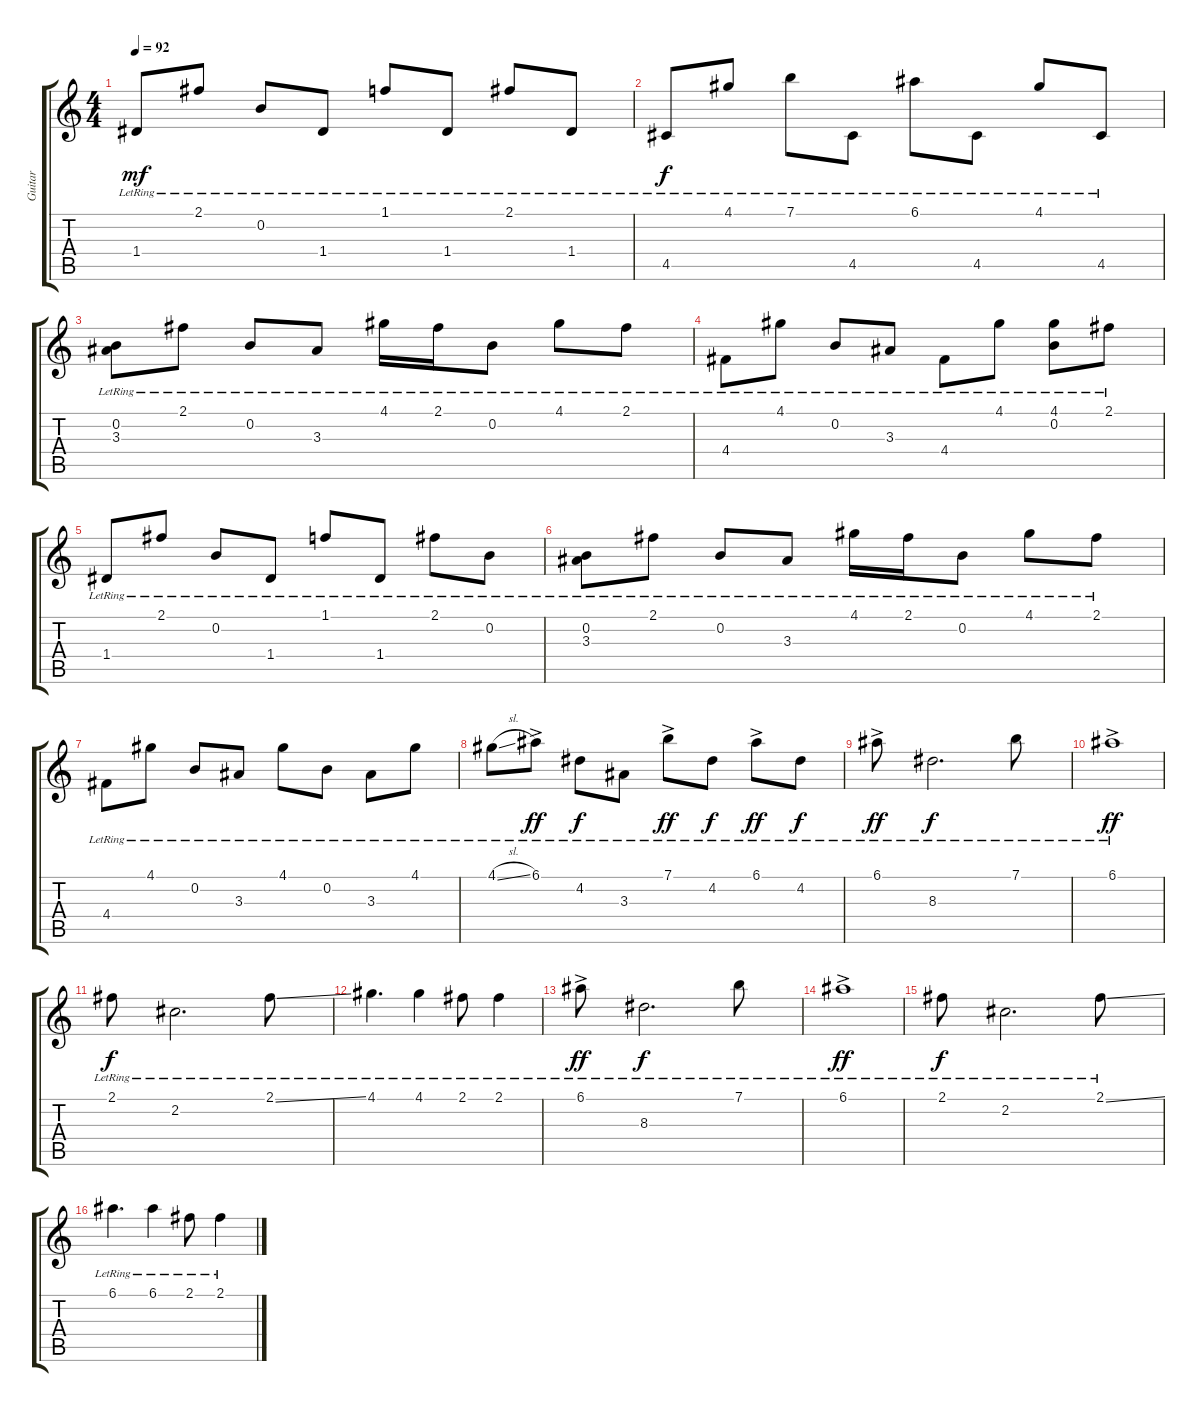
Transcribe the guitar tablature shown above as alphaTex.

\track ("Guitar" "Guitar") {instrument electricguitarjazz}
\staff {score tabs}
\tuning (E4 B3 G3 D3 A2 E2) {hide}
\ts (4 4)
\tempo 92
\clef g2
\ks c
1.4{lr}.8{dy mf} 2.1{lr}.8 0.2{lr}.8 1.4{lr}.8 1.1{lr}.8 1.4{lr}.8 2.1{lr}.8 1.4{lr}.8 |
4.5{lr}.8{dy f} 4.1{lr}.8 7.1{lr}.8 4.5{lr}.8 6.1{lr}.8 4.5{lr}.8 4.1{lr}.8 4.5{lr}.8 |
(0.2{lr} 3.3{lr}).8 2.1{lr}.8 0.2{lr}.8 3.3{lr}.8 4.1{lr}.16 2.1{lr}.16 0.2{lr}.8 4.1{lr}.8 2.1{lr}.8 |
4.4{lr}.8 4.1{lr}.8 0.2{lr}.8 3.3{lr}.8 4.4{lr}.8 4.1{lr}.8 (4.1{lr} 0.2{lr}).8 2.1{lr}.8 |
1.4{lr}.8 2.1{lr}.8 0.2{lr}.8 1.4{lr}.8 1.1{lr}.8 1.4{lr}.8 2.1{lr}.8 0.2{lr}.8 |
(0.2{lr} 3.3{lr}).8 2.1{lr}.8 0.2{lr}.8 3.3{lr}.8 4.1{lr}.16 2.1{lr}.16 0.2{lr}.8 4.1{lr}.8 2.1{lr}.8 |
4.4{lr}.8 4.1{lr}.8 0.2{lr}.8 3.3{lr}.8 4.1{lr}.8 0.2{lr}.8 3.3{lr}.8 4.1{lr}.8 |
4.1{sl lr}.8 6.1{ac lr}.8{dy ff} 4.2{lr}.8{dy f} 3.3{lr}.8 7.1{ac lr}.8{dy ff} 4.2{lr}.8{dy f} 6.1{ac lr}.8{dy ff} 4.2{lr}.8{dy f} |
6.1{ac lr}.8{dy ff} 8.3{lr}.2{d dy f} 7.1{lr}.8 |
6.1{ac lr}.1{dy ff} |
2.1{lr}.8{dy f} 2.2{lr}.2{d} 2.1{ss lr}.8 |
4.1{lr}.4{d} 4.1{lr}.4 2.1{lr}.8 2.1{lr}.4 |
6.1{ac lr}.8{dy ff} 8.3{lr}.2{d dy f} 7.1{lr}.8 |
6.1{ac lr}.1{dy ff} |
2.1{lr}.8{dy f} 2.2{lr}.2{d} 2.1{ss lr}.8 |
6.1{lr}.4{d} 6.1{lr}.4 2.1{lr}.8 2.1{lr}.4
